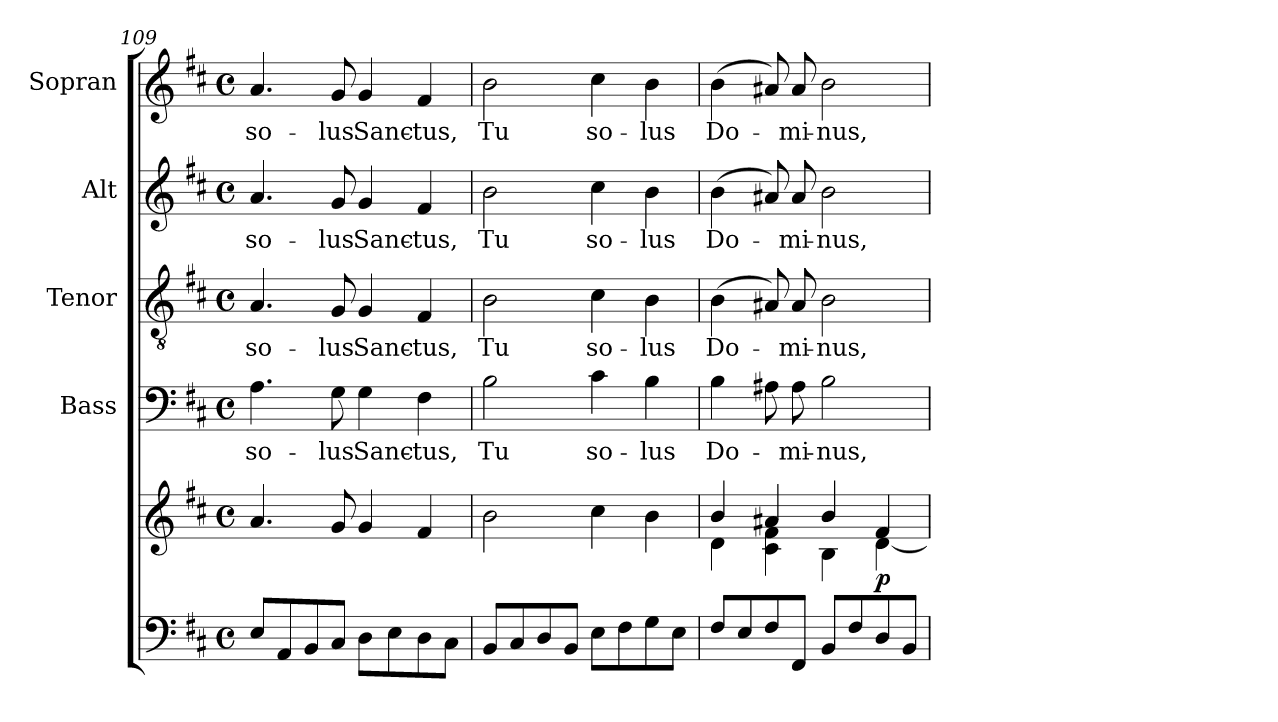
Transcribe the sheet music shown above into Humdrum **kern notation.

**kern	**kern	**dynam	**kern	**text	**kern	**text	**kern	**text	**kern	**text
*part5	*part5	*part5	*part4	*part4	*part3	*part3	*part2	*part2	*part1	*part1
*staff6	*staff5	*staff5/6	*staff4	*staff4	*staff3	*staff3	*staff2	*staff2	*staff1	*staff1
*	*	*	*I"Bass	*	*I"Tenor	*	*I"Alt	*	*I"Sopran	*
*	*	*	*I'B.	*	*I'T.	*	*I'A.	*	*I'S.	*
*clefF4	*clefG2	*	*clefF4	*	*clefGv2	*	*clefG2	*	*clefG2	*
*k[f#c#]	*k[f#c#]	*	*k[f#c#]	*	*k[f#c#]	*	*k[f#c#]	*	*k[f#c#]	*
*D:	*D:	*	*D:	*	*D:	*	*D:	*	*D:	*
*M4/4	*M4/4	*	*M4/4	*	*M4/4	*	*M4/4	*	*M4/4	*
*met(c)	*met(c)	*	*met(c)	*	*met(c)	*	*met(c)	*	*met(c)	*
=109	=109	=109	=109	=109	=109	=109	=109	=109	=109	=109
!	!	!	!	!LO:LY:b	!	!LO:LY:b	!	!LO:LY:b	!	!LO:LY:b
8E/L	4.a/	.	4.A\	so-	4.A/	so-	4.a/	so-	4.a/	so-
8AA/	.	.	.	.	.	.	.	.	.	.
8BB/	.	.	.	.	.	.	.	.	.	.
!	!	!	!	!LO:LY:b	!	!LO:LY:b	!	!LO:LY:b	!	!LO:LY:b
8C#/J	8g/	.	8G\	-lus	8G/	-lus	8g/	-lus	8g/	-lus
!	!	!	!	!LO:LY:b	!	!LO:LY:b	!	!LO:LY:b	!	!LO:LY:b
8D\L	4g/	.	4G\	Sanc-	4G/	Sanc-	4g/	Sanc-	4g/	Sanc-
8E\	.	.	.	.	.	.	.	.	.	.
!	!	!	!	!LO:LY:b	!	!LO:LY:b	!	!LO:LY:b	!	!LO:LY:b
8D\	4f#/	.	4F#\	-tus,	4F#/	-tus,	4f#/	-tus,	4f#/	-tus,
8C#\J	.	.	.	.	.	.	.	.	.	.
=110	=110	=110	=110	=110	=110	=110	=110	=110	=110	=110
!	!	!	!	!LO:LY:b	!	!LO:LY:b	!	!LO:LY:b	!	!LO:LY:b
8BB/L	2b\	.	2B\	Tu	2B\	Tu	2b\	Tu	2b\	Tu
8C#/	.	.	.	.	.	.	.	.	.	.
8D/	.	.	.	.	.	.	.	.	.	.
8BB/J	.	.	.	.	.	.	.	.	.	.
!	!	!	!	!LO:LY:b	!	!LO:LY:b	!	!LO:LY:b	!	!LO:LY:b
8E\L	4cc#\	.	4c#\	so-	4c#\	so-	4cc#\	so-	4cc#\	so-
8F#\	.	.	.	.	.	.	.	.	.	.
!	!	!	!	!LO:LY:b	!	!LO:LY:b	!	!LO:LY:b	!	!LO:LY:b
8G\	4b\	.	4B\	-lus	4B\	-lus	4b\	-lus	4b\	-lus
8E\J	.	.	.	.	.	.	.	.	.	.
=111	=111	=111	=111	=111	=111	=111	=111	=111	=111	=111
*	*^	*	*	*	*	*	*	*	*	*
!	!	!	!	!	!LO:LY:b	!	!LO:LY:b	!	!LO:LY:b	!	!LO:LY:b
8F#/L	4b/	4d\	.	4B\	Do-	(>4B\	Do-	(>4b\	Do-	(>4b\	Do-
8E/	.	.	.	.	.	.	.	.	.	.	.
8F#/	4a#X/	4c#\ 4f#\	.	8A#X\	.	8A#X/)	.	8a#X/)	.	8a#X/)	.
!	!	!	!	!	!LO:LY:b	!	!LO:LY:b	!	!LO:LY:b	!	!LO:LY:b
8FF#/J	.	.	.	8A#\	-mi-	8A#/	-mi-	8a#/	-mi-	8a#/	-mi-
!	!	!	!	!	!LO:LY:b	!	!LO:LY:b	!	!LO:LY:b	!	!LO:LY:b
8BB/L	4b/	4B\	.	2B\	-nus,	2B\	-nus,	2b\	-nus,	2b\	-nus,
8F#/	.	.	.	.	.	.	.	.	.	.	.
!	!	!	!LO:DY:b	!	!	!	!	!	!	!	!
8D/	4f#/	[<4d\	p	.	.	.	.	.	.	.	.
8BB/J	.	.	.	.	.	.	.	.	.	.	.
*	*v	*v	*	*	*	*	*	*	*	*	*
=	=	=	=	=	=	=	=	=	=	=
*-	*-	*-	*-	*-	*-	*-	*-	*-	*-	*-
